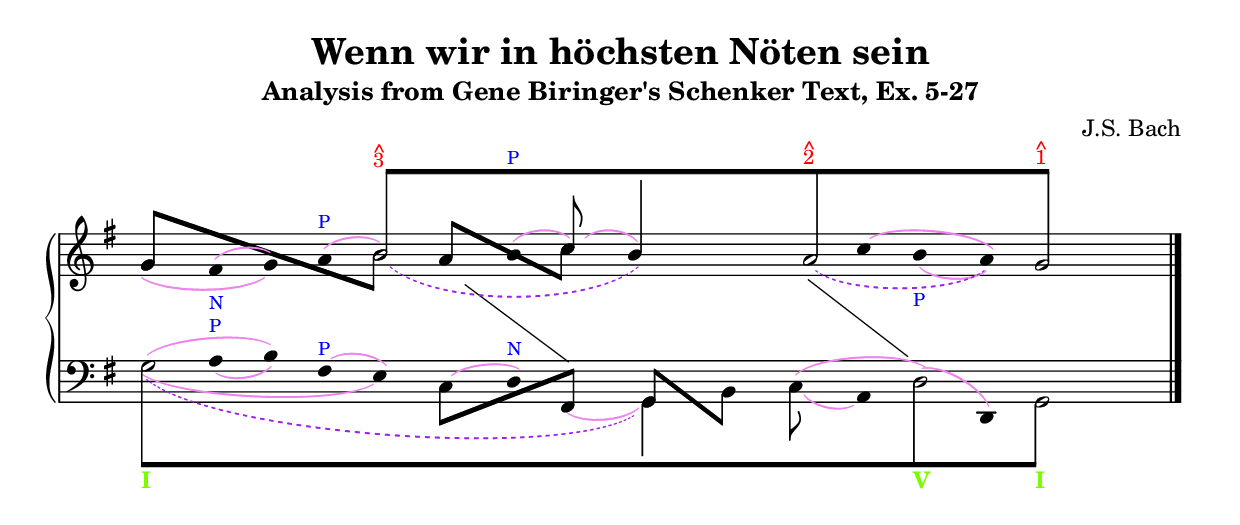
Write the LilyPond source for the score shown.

% -*-coding: utf-8 -*-

\header{
  composer = "J.S. Bach"
  title = "Wenn wir in höchsten Nöten sein"
  subtitle = "Analysis from Gene Biringer's Schenker Text, Ex. 5-27"
% "BWV641"
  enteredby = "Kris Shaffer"
}

% See http://kris.shaffermusic.com/tech.html. for more information

% 'Add color...' sections are not the original author's, but added
% afterwards specifically for illustration in LilyPond's Documentation.

I = \once \override NoteColumn.ignore-collision = ##t

\version "2.17.6"

staffPiano = \new PianoStaff {
  \set Score.timing = ##f
  \set PianoStaff.followVoice = ##t
  <<
    \new Staff = "RH" { % Right hand
      \clef treble
      \key g \major
      \relative c'' {
	\override Staff.NoteCollision.merge-differently-headed = ##t
	<<
	  {
	    \override Beam.positions = #'(8 . 8)
	    \override NoteHead.transparent = ##t
	    \override NoteHead.duration-log = #1
	    s1 b8[^\markup {
	      \override #'(baseline-skip . 0.5)
              % Add color to markup in top staff
              \column { \with-color #red \small { ^ 3 } }
	    }
	    s4. s1 a8^\markup {
	      \override #'(baseline-skip . 0.5)
              % Add color to markup in top staff
              \column { \with-color #red \small { ^ 2 } }
	    }
	    s4. s2 g8]^\markup {
              % Add color to markup in top staff
	      \override #'(baseline-skip . 0.5)
	      \column { \with-color #red \small { ^ 1 } }
	    }
	    s4.
	    \revert Beam.positions
	    \revert NoteHead.transparent
	    \revert NoteHead.duration-log
	  }
	\\
	  {
            % Add color to both Dashed Slurs in top staff
            \override Slur.color = #(x11-color "purple")
	    \override Stem.transparent = ##t
	    \override Flag.transparent = ##t
	    s1
	    \once \override Slur.height-limit = #6
	    \once \override Slur.extra-offset = #'(1.25 . 0)
	    \slurDashed
	    \I b2_( s2
	    \once \override NoteHead.transparent = ##t
	    b4) s
	    \once \override Slur.height-limit = #3.25
	    \once \override Slur.extra-offset = #'(.75 . 0)
	    a2_( s4
	    \once \override NoteHead.transparent = ##t
	    a4) g2
	    \revert Stem.transparent
	    \revert Flag.transparent
	  }
	\\
	  \override Staff.NoteCollision.merge-differently-headed = ##t
	  {
	    \override Beam.positions = #'(4 . -3.25)
	    \stemUp
	    g8[ s s4 s2
	    \stemDown
	    \once \override NoteHead.transparent = ##t
	    \I b8] s8
	    \override Beam.positions = #'(3 . -2.25)
	    \stemUp
	    a8[ s s4
	    \stemDown
	    c8] s s2 s s
	  }
	\\
	  {
            % Add color to all remaining Slurs in top staff
            \override Slur.color = #(x11-color "violet")
            \override PhrasingSlur.color = #(x11-color "violet")
	    \override Stem.transparent = ##t
	    \override Flag.transparent = ##t
	    \override Stem.length = #0
            % Add color to text markups in top staff
	    g4_\( fis^(_\markup { \with-color #blue \tiny N } g)\)
	    a^(^\markup { \with-color #blue \tiny P } b2)
	    b4^(^\markup { \with-color #blue \tiny P }
	    \stemUp
	    \revert Stem.transparent
	    \revert Flag.transparent
	    \override Stem.length = #10
	    c8)^( s
	    \override Stem.length = #14
	    b4) s s
	    \override Stem.length = #0
	    \override Stem.transparent = ##t
	    \override Flag.transparent = ##t
	    \once \override Slur.extra-offset = #'(0 . 0.35)
            % Add color to remaining text markup in top staff
	    c4^\( b_(_\markup { \with-color #blue \tiny P } a)\) s2
	    \revert Stem.length
	  }
	\\
	  {
	    \override Stem.transparent = ##t
	    \override Flag.transparent = ##t
	    \override NoteHead.transparent = ##t
	    \override Stem.length = #0
	    s1 s4 e4 s
	    \change Staff = "LH"
	    fis,4 s2
	    \revert Stem.transparent
	    \revert Flag.transparent
	    \revert NoteHead.transparent
	    \revert Stem.length
	  }
	\\
	  {
	    \override Stem.transparent = ##t
	    \override Flag.transparent = ##t
	    \override NoteHead.transparent = ##t
	    \override Stem.length = #0
	    s1 s s2
	    fis'4 s
	    \change Staff = "LH"
	    g,4 s s2
	    \revert Stem.transparent
	    \revert Flag.transparent
	    \revert NoteHead.transparent
	    \revert Stem.length
	  }
	>>
	\bar "|."
      }
    }

    \new Staff = "LH" { % Left hand
      \clef bass
      \key g \major
      \relative c' {
	\override Staff.NoteCollision.merge-differently-headed = ##t
	<<
	  {
	    \override Beam.positions = #'(-8 . -8)
	    \override NoteHead.transparent = ##t
	    \stemDown
            % Add color to long beam text markups in bottom staff
	    \I g8[_\markup { \with-color #(x11-color 'LawnGreen) \bold I }
            s4. s1 s s2
	    \I d8_\markup { \with-color #(x11-color 'LawnGreen) \bold V }
            s4.
	    \I g,8]_\markup { \with-color #(x11-color 'LawnGreen) \bold I }
            s4.
	    \revert Beam.positions
	    \revert NoteHead.transparent
	  }
	\\
	  {
	    \override Stem.transparent = ##t
	    \override Flag.transparent = ##t
	    \stemDown
	    \override TextScript.extra-offset = #'(-11.75 . -12.25)
	    \I g'2 s1 s s2 \I d2 g,2
	    \revert Stem.transparent
	    \revert Flag.transparent
	  }
	\\
	  {
            % Add color to all single-note Slurs in bottom staff
            \override Slur.color = #(x11-color "violet")
	    \override Stem.transparent = ##t
	    \override Flag.transparent = ##t
	    \once \override NoteHead.transparent = ##t
	    \override Stem.length = #0
	    g'4
	    \once \override TextScript.padding = #0.25
            % Add color to text markups in bottom staff
	    a4_(^\markup { \with-color #blue \tiny P } b)
	    fis4^(^\markup { \with-color #blue \tiny P } e)
	    \once \override NoteHead.transparent = ##t
	    \once \override Slur.height-limit = #1.5
            % Add color to remaining text markup in bottom staff
	    c4^( d)^\markup { \with-color #blue \tiny N }
	    \once \override NoteHead.transparent = ##t
	    \once \override Slur.extra-offset = #'(0 . 0.5)
	    \I fis,4_(
	    \revert Stem.transparent
	    \revert Flag.transparent
	    \override Stem.length = #10
	    \stemDown
	    g4) s
	    \once \override Slur.extra-offset = #'(0 . 0.25)
	    \I c8_( s
	    \override Stem.transparent = ##t
	    \override Flag.transparent = ##t
	    \revert Stem.length
	    a4)
	    \once \override NoteHead.transparent = ##t
	    \I d4^( d,4) s2
	  }
	\\
	  {
            % Add color to all two-note Slurs in bottom staff
            \override Slur.color = #(x11-color "violet")
	    \override Stem.transparent = ##t
	    \override Flag.transparent = ##t
	    \override NoteHead.transparent = ##t
	    \I g'4^( s b) s2
	    \revert Stem.transparent
	    \revert Flag.transparent
	    \revert NoteHead.transparent
	    \override Beam.positions = #'(-4 . 1)
	    \stemDown
	    c,8[ s s4
	    \stemUp
	    fis,8] s
	    \override Beam.positions = #'(1 . -4)
	    g8[ s
	    \stemDown
	    b8] s
	    \revert Beam.positions
	    \override Stem.transparent = ##t
	    \override Flag.transparent = ##t
	    \override NoteHead.transparent = ##t
	    c4^( s d4) s s2
	  }
	\\
	  {
            % Add color to four-note Slur in bottom staff
            \override Slur.color = #(x11-color "violet")
	    \override Stem.transparent = ##t
	    \override Flag.transparent = ##t
	    \override NoteHead.transparent = ##t
	    \override Stem.length = #0
	    \stemDown
	    \once \override Slur.height-limit = #3
	    \once \override Slur.extra-offset = #'(0 . 0.25)
	    \I g4_( s2. e4) s2. s2 s1 s2
	    \revert Stem.transparent
	    \revert Flag.transparent
	    \revert NoteHead.transparent
	  }
	\\
	  {
            % Add color to dashed Slur in bottom staff
            \override Slur.color = #(x11-color "purple")
	    \override Stem.transparent = ##t
	    \override Flag.transparent = ##t
	    \override NoteHead.transparent = ##t
	    \slurDashed
	    \once \override Slur.height-limit = #6.0
	    \once \override Slur.extra-offset = #'(0.5 . -0.25)
	    \override Stem.length = #0
	    g4_( s2. s1 g,4) s s1 s2
	    \revert Stem.transparent
	    \revert Flag.transparent
	    \revert NoteHead.transparent
	  }
	>>
	\bar "|."
      }
    }
  >>
}

\score {
  <<
    \staffPiano
  >>
  \layout {
    indent = 0.0
    ragged-right = ##f
    \context { \Staff \remove "Time_signature_engraver" }
  }
}
